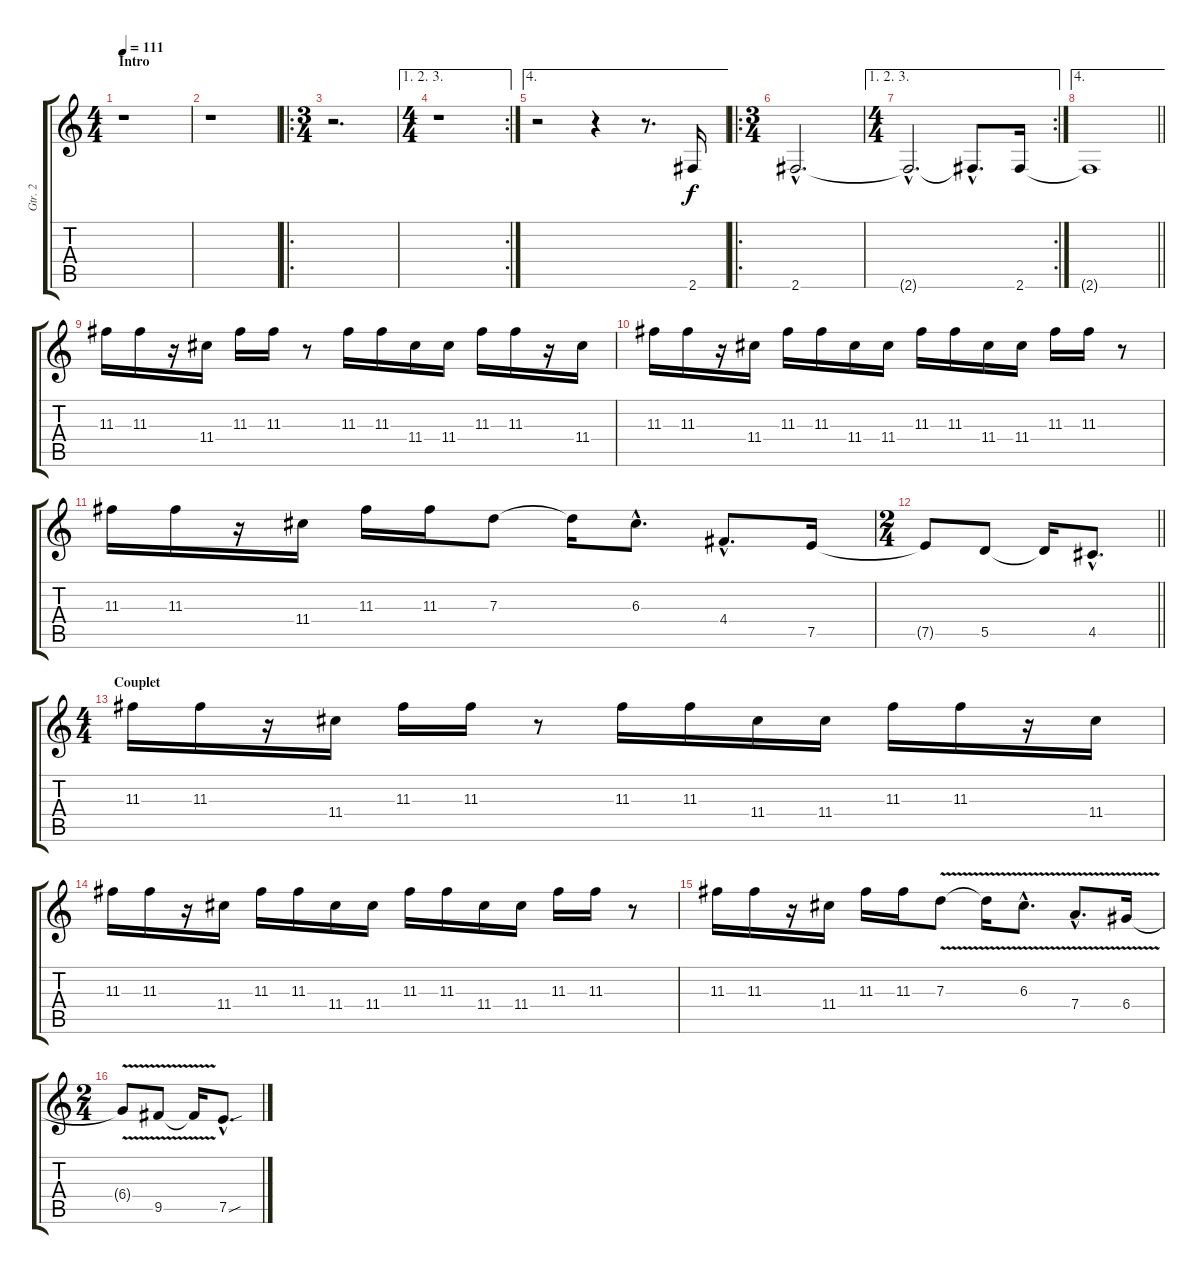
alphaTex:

\track ("Gtr. 2" "Gtr. 2") {instrument overdrivenguitar}
\staff {score tabs}
\tuning (E4 B3 G3 D3 A2 E2) {hide}
\ts (4 4)
\section ("" "Intro")
\tempo 111
\clef g2
\ks c
r.1{dy f instrument overdrivenguitar} |
r.1 |
\ro
\ts (3 4)
r.2{d} |
\ae (1 2 3)
\rc 2
\ts (4 4)
r.1 |
\ae 4
r.2 r.4 r.8{d} 2.6.16 |
\ro
\ts (3 4)
2.6{hac}.2{d} |
\ae (1 2 3)
\rc 2
\ts (4 4)
2.6{hac t}.2{d} 2.6{hac t}.8{d} 2.6.16 |
\ae 4
\barLineRight lightlight
2.6{t}.1 |
11.3.16 11.3.16 r.16 11.4.16 11.3.16 11.3.16 r.8 11.3.16 11.3.16 11.4.16 11.4.16 11.3.16 11.3.16 r.16 11.4.16 |
11.3.16 11.3.16 r.16 11.4.16 11.3.16 11.3.16 11.4.16 11.4.16 11.3.16 11.3.16 11.4.16 11.4.16 11.3.16 11.3.16 r.8 |
11.3.16 11.3.16 r.16 11.4.16 11.3.16 11.3.16 7.3.8 7.3{t}.16 6.3{hac}.8{d} 4.4{hac}.8{d} 7.5.16 |
\ts (2 4)
\barLineRight lightlight
7.5{t}.8 5.5.8 5.5{t}.16 4.5{hac}.8{d} |
\ts (4 4)
\section ("" "Couplet")
11.3.16 11.3.16 r.16 11.4.16 11.3.16 11.3.16 r.8 11.3.16 11.3.16 11.4.16 11.4.16 11.3.16 11.3.16 r.16 11.4.16 |
11.3.16 11.3.16 r.16 11.4.16 11.3.16 11.3.16 11.4.16 11.4.16 11.3.16 11.3.16 11.4.16 11.4.16 11.3.16 11.3.16 r.8 |
11.3.16 11.3.16 r.16 11.4.16 11.3.16 11.3.16 7.3{v}.8 7.3{t}.16 6.3{v hac}.8{d} 7.4{v hac}.8{d} 6.4{v}.16 |
\ts (2 4)
6.4{t}.8 9.5{v}.8 9.5{t}.16 7.5{sou hac}.8{d}
